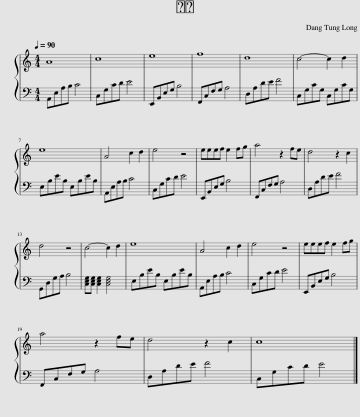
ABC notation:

X:1
%%score { 1 | 2 }
L:1/8
Q:1/4=90
M:4/4
I:linebreak $
K:C
V:1 treble
V:2 bass
V:1
 A8 | c8 | e8 | f8 | d8 | %5
 c4- c2 d2 |$ e8 | A4 c2 d2 | e4 z4 | eeef e2 fg | %10
 a4 z2 fe | d4 z2 c2 |$ d4 z4 | c4- c2 d2 | e8 | %15
 A4 c2 d2 | e4 z4 | eeef e2 fg |$ a4 z2 fe | d4 z2 c2 | %20
 c8 |] %21
V:2
 A,,E,A,B, C4 | C,G,CD E4 | E,,B,,E,G, B,4 | F,,C,F,G, A,4 | D,A,DE F4 | %5
 C,G,CG, C,G,CG, |$ E,B,EB, E,B,EB, | A,,E,A,B, C4 | C,G,CD E4 | E,,B,,E,G, B,4 | %10
 F,,C,F,G, A,4 | D,A,DE F4 |$ G,,D,G,A, B,4 | [C,E,G,][C,E,G,] [C,E,G,]2 [C,E,G,]4 | E,B,EB, E,B,EB, | %15
 A,,E,A,B, C4 | C,G,CD E4 | E,,B,,E,G, B,4 |$ F,,C,F,G, A,4 | D,A,DE F4 | %20
 C,G,CD E4 |] %21
